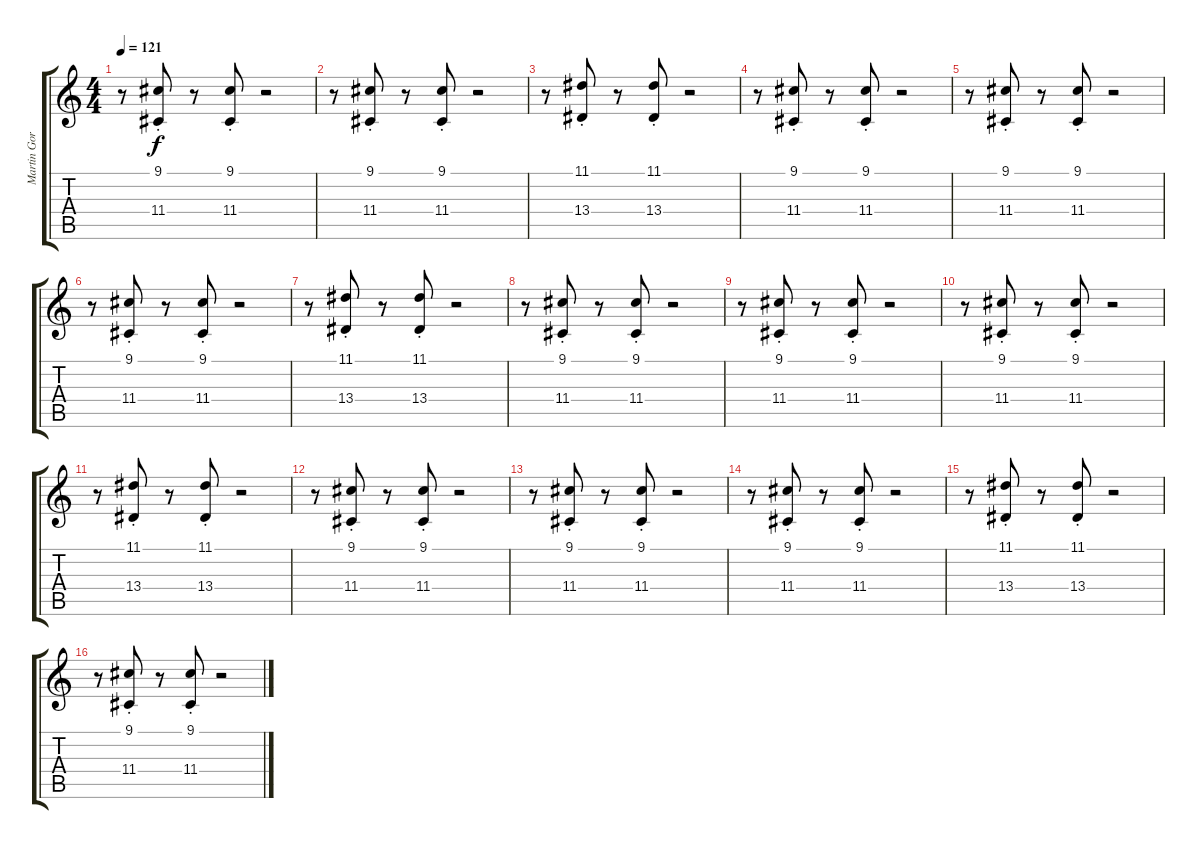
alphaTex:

\track ("Martin Gore - Synth III" "Martin Gor") {instrument celesta}
\staff {score tabs}
\tuning (E4 B3 G3 D3 A2 E2) {hide}
\ts (4 4)
\tempo 121
\clef g2
\ks c
r.8{dy fff volume 12 balance 8 instrument lead2sawtooth} (9.1{st} 11.4{st}).8{dy f} r.8 (9.1{st} 11.4{st}).8 r.2 |
r.8 (9.1{st} 11.4{st}).8 r.8 (9.1{st} 11.4{st}).8 r.2 |
r.8 (11.1{st} 13.4{st}).8 r.8 (11.1{st} 13.4{st}).8 r.2 |
r.8 (9.1{st} 11.4{st}).8 r.8 (9.1{st} 11.4{st}).8 r.2 |
r.8 (9.1{st} 11.4{st}).8 r.8 (9.1{st} 11.4{st}).8 r.2 |
r.8 (9.1{st} 11.4{st}).8 r.8 (9.1{st} 11.4{st}).8 r.2 |
r.8 (11.1{st} 13.4{st}).8 r.8 (11.1{st} 13.4{st}).8 r.2 |
r.8 (9.1{st} 11.4{st}).8 r.8 (9.1{st} 11.4{st}).8 r.2 |
r.8 (9.1{st} 11.4{st}).8 r.8 (9.1{st} 11.4{st}).8 r.2 |
r.8 (9.1{st} 11.4{st}).8 r.8 (9.1{st} 11.4{st}).8 r.2 |
r.8 (11.1{st} 13.4{st}).8 r.8 (11.1{st} 13.4{st}).8 r.2 |
r.8 (9.1{st} 11.4{st}).8 r.8 (9.1{st} 11.4{st}).8 r.2 |
r.8 (9.1{st} 11.4{st}).8 r.8 (9.1{st} 11.4{st}).8 r.2 |
r.8 (9.1{st} 11.4{st}).8 r.8 (9.1{st} 11.4{st}).8 r.2 |
r.8 (11.1{st} 13.4{st}).8 r.8 (11.1{st} 13.4{st}).8 r.2 |
r.8 (9.1{st} 11.4{st}).8 r.8 (9.1{st} 11.4{st}).8 r.2
